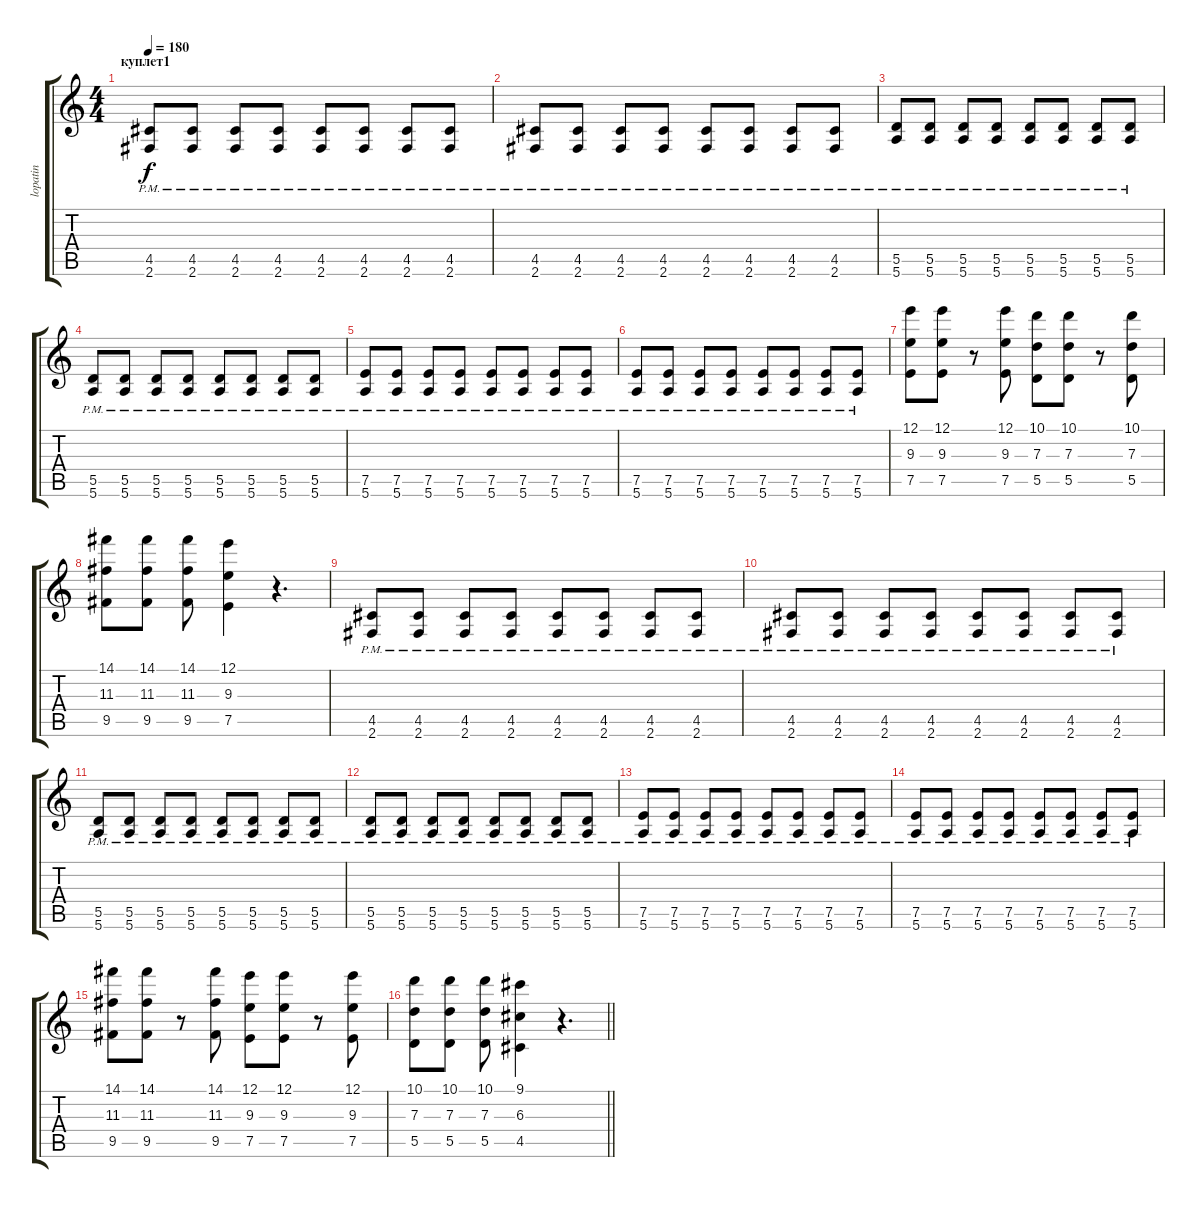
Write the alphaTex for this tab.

\track ("lopatin" "lopatin") {instrument distortionguitar}
\staff {score tabs}
\tuning (E4 B3 G3 D3 A2 E2) {hide}
\ts (4 4)
\section ("" "куплет1")
\tempo 180
\clef g2
\ks c
(4.5{pm} 2.6{pm}).8{dy f} (4.5{pm} 2.6{pm}).8 (4.5{pm} 2.6{pm}).8 (4.5{pm} 2.6{pm}).8 (4.5{pm} 2.6{pm}).8 (4.5{pm} 2.6{pm}).8 (4.5{pm} 2.6{pm}).8 (4.5{pm} 2.6{pm}).8 |
(4.5{pm} 2.6{pm}).8 (4.5{pm} 2.6{pm}).8 (4.5{pm} 2.6{pm}).8 (4.5{pm} 2.6{pm}).8 (4.5{pm} 2.6{pm}).8 (4.5{pm} 2.6{pm}).8 (4.5{pm} 2.6{pm}).8 (4.5{pm} 2.6{pm}).8 |
(5.5{pm} 5.6{pm}).8 (5.5{pm} 5.6{pm}).8 (5.5{pm} 5.6{pm}).8 (5.5{pm} 5.6{pm}).8 (5.5{pm} 5.6{pm}).8 (5.5{pm} 5.6{pm}).8 (5.5{pm} 5.6{pm}).8 (5.5{pm} 5.6{pm}).8 |
(5.5{pm} 5.6{pm}).8 (5.5{pm} 5.6{pm}).8 (5.5{pm} 5.6{pm}).8 (5.5{pm} 5.6{pm}).8 (5.5{pm} 5.6{pm}).8 (5.5{pm} 5.6{pm}).8 (5.5{pm} 5.6{pm}).8 (5.5{pm} 5.6{pm}).8 |
(7.5{pm} 5.6{pm}).8 (7.5{pm} 5.6{pm}).8 (7.5{pm} 5.6{pm}).8 (7.5{pm} 5.6{pm}).8 (7.5{pm} 5.6{pm}).8 (7.5{pm} 5.6{pm}).8 (7.5{pm} 5.6{pm}).8 (7.5{pm} 5.6{pm}).8 |
(7.5{pm} 5.6{pm}).8 (7.5{pm} 5.6{pm}).8 (7.5{pm} 5.6{pm}).8 (7.5{pm} 5.6{pm}).8 (7.5{pm} 5.6{pm}).8 (7.5{pm} 5.6{pm}).8 (7.5{pm} 5.6{pm}).8 (7.5{pm} 5.6{pm}).8 |
(12.1 9.3 7.5).8 (12.1 9.3 7.5).8 r.8 (12.1 9.3 7.5).8 (10.1 7.3 5.5).8 (10.1 7.3 5.5).8 r.8 (10.1 7.3 5.5).8 |
(14.1 11.3 9.5).8 (14.1 11.3 9.5).8 (14.1 11.3 9.5).8 (12.1 9.3 7.5).4 r.4{d} |
(4.5{pm} 2.6{pm}).8 (4.5{pm} 2.6{pm}).8 (4.5{pm} 2.6{pm}).8 (4.5{pm} 2.6{pm}).8 (4.5{pm} 2.6{pm}).8 (4.5{pm} 2.6{pm}).8 (4.5{pm} 2.6{pm}).8 (4.5{pm} 2.6{pm}).8 |
(4.5{pm} 2.6{pm}).8 (4.5{pm} 2.6{pm}).8 (4.5{pm} 2.6{pm}).8 (4.5{pm} 2.6{pm}).8 (4.5{pm} 2.6{pm}).8 (4.5{pm} 2.6{pm}).8 (4.5{pm} 2.6{pm}).8 (4.5{pm} 2.6{pm}).8 |
(5.5{pm} 5.6{pm}).8 (5.5{pm} 5.6{pm}).8 (5.5{pm} 5.6{pm}).8 (5.5{pm} 5.6{pm}).8 (5.5{pm} 5.6{pm}).8 (5.5{pm} 5.6{pm}).8 (5.5{pm} 5.6{pm}).8 (5.5{pm} 5.6{pm}).8 |
(5.5{pm} 5.6{pm}).8 (5.5{pm} 5.6{pm}).8 (5.5{pm} 5.6{pm}).8 (5.5{pm} 5.6{pm}).8 (5.5{pm} 5.6{pm}).8 (5.5{pm} 5.6{pm}).8 (5.5{pm} 5.6{pm}).8 (5.5{pm} 5.6{pm}).8 |
(7.5{pm} 5.6{pm}).8 (7.5{pm} 5.6{pm}).8 (7.5{pm} 5.6{pm}).8 (7.5{pm} 5.6{pm}).8 (7.5{pm} 5.6{pm}).8 (7.5{pm} 5.6{pm}).8 (7.5{pm} 5.6{pm}).8 (7.5{pm} 5.6{pm}).8 |
(7.5{pm} 5.6{pm}).8 (7.5{pm} 5.6{pm}).8 (7.5{pm} 5.6{pm}).8 (7.5{pm} 5.6{pm}).8 (7.5{pm} 5.6{pm}).8 (7.5{pm} 5.6{pm}).8 (7.5{pm} 5.6{pm}).8 (7.5{pm} 5.6{pm}).8 |
(14.1 11.3 9.5).8 (14.1 11.3 9.5).8 r.8 (14.1 11.3 9.5).8 (12.1 9.3 7.5).8 (12.1 9.3 7.5).8 r.8 (12.1 9.3 7.5).8 |
\barLineRight lightlight
(10.1 7.3 5.5).8 (10.1 7.3 5.5).8 (10.1 7.3 5.5).8 (9.1 6.3 4.5).4 r.4{d}
